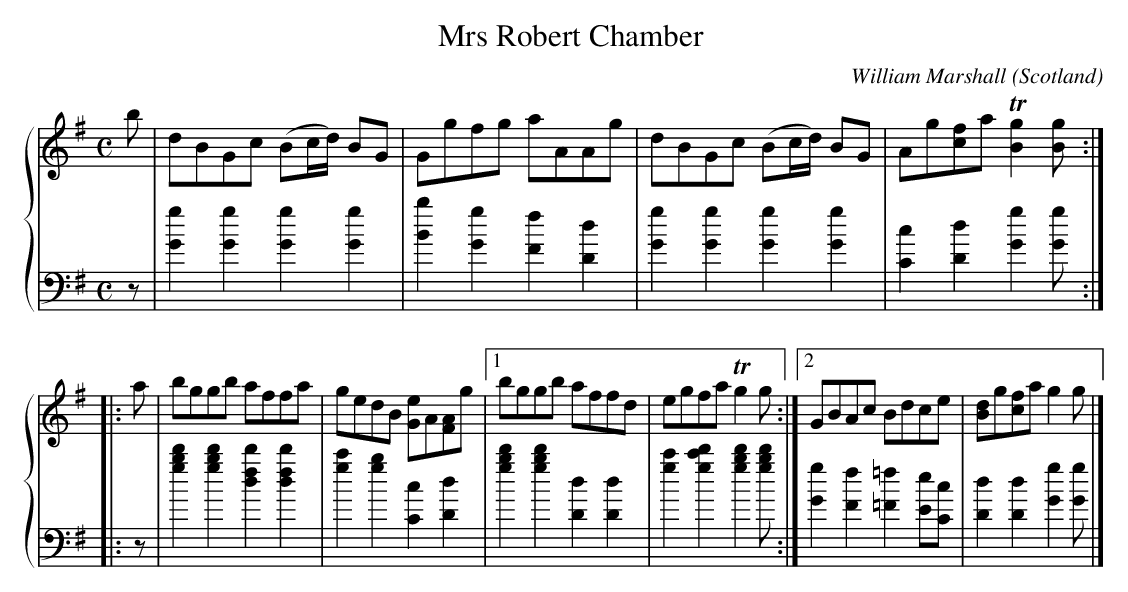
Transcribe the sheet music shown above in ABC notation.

X:1
T:Mrs Robert Chamber
C:William Marshall
L:1/8
M:C
O:Scotland
K:G
%%staves {1 2}
V:1
b | \
dBGc (Bc/d/) BG | Ggfg aAAg | dBGc (Bc/d/) BG | Ag[cf]a !trill![Bg]2 [Bg] ::
a | \
bggb affa | gedB [Ge]A[FA]g |1 bggb affd | egfa !trill!g2 g :|2 \
GBAc Bdce | [Bd]g[cf]a g2 g |]
V:2 clef=bass
L:1/4
z/ | \
[Gg][Gg][Gg][Gg] | [Bb][Gg][Ff][Dd] | [Gg][Gg][Gg][Gg] | [Cc][Dd][Gg][Gg]/ :: \
z/ | \
[gbd'][gbd'][dfd'][dfd'] | [gc'][gb][Cc][Dd] | \
[gbd'][gbd'][Dd][Dd] | [gc'][gc'd'][gbd'][gbd']/ :| \
[Gg][Ff][=F=f][Ee]/[Cc]/ | [Dd][Dd][Gg][Gg]/ |]
